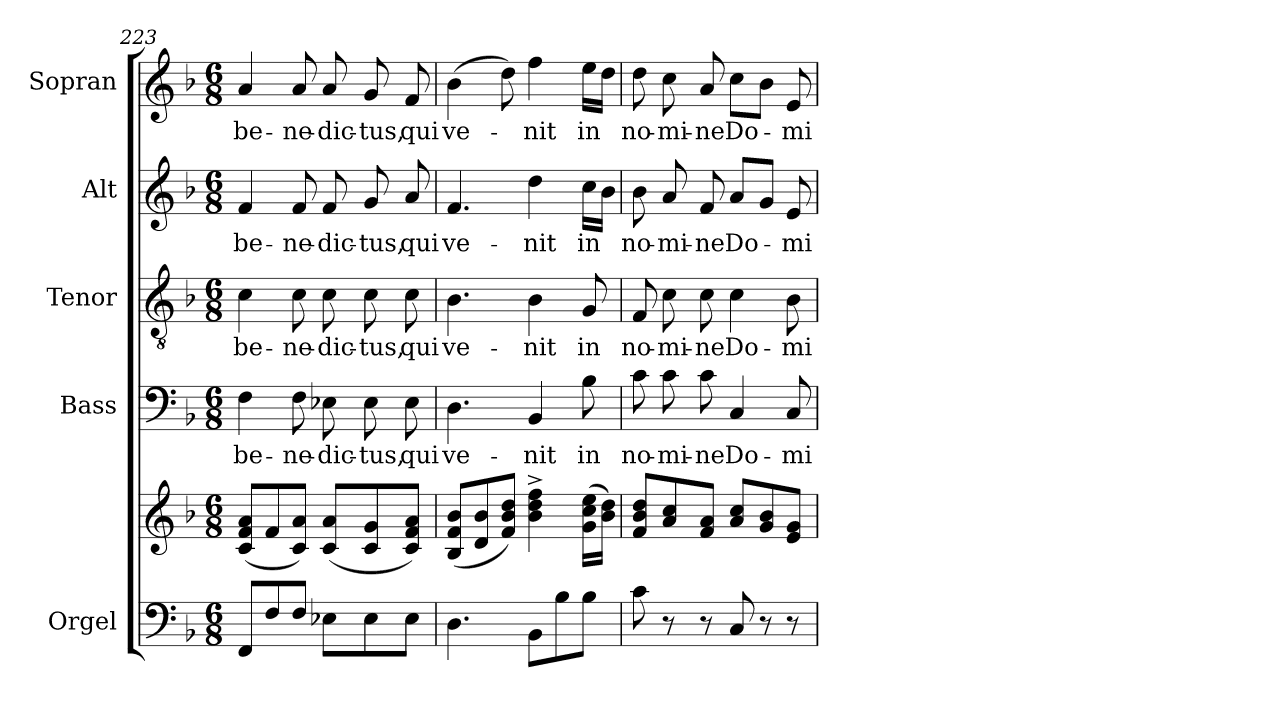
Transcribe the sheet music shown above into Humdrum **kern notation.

**kern	**kern	**kern	**text	**kern	**text	**kern	**text	**kern	**text
*part5	*part5	*part4	*part4	*part3	*part3	*part2	*part2	*part1	*part1
*staff6	*staff5	*staff4	*staff4	*staff3	*staff3	*staff2	*staff2	*staff1	*staff1
*I"Orgel	*	*I"Bass	*	*I"Tenor	*	*I"Alt	*	*I"Sopran	*
*I'Org.	*	*I'B.	*	*I'T.	*	*I'A.	*	*I'S.	*
*clefF4	*clefG2	*clefF4	*	*clefGv2	*	*clefG2	*	*clefG2	*
*k[b-]	*k[b-]	*k[b-]	*	*k[b-]	*	*k[b-]	*	*k[b-]	*
*F:	*F:	*F:	*	*F:	*	*F:	*	*F:	*
*M6/8	*M6/8	*M6/8	*	*M6/8	*	*M6/8	*	*M6/8	*
=223	=223	=223	=223	=223	=223	=223	=223	=223	=223
!	!	!	!LO:LY:b	!	!LO:LY:b	!	!LO:LY:b	!	!LO:LY:b
8FF/L	(<8c/ 8f/ 8a/L	4F\	be-	4c\	be-	4f/	be-	4a/	be-
8F/	8f/	.	.	.	.	.	.	.	.
!	!	!	!LO:LY:b	!	!LO:LY:b	!	!LO:LY:b	!	!LO:LY:b
8F/J	8c/ 8a/J)	8F\	-ne-	8c\	-ne-	8f/	-ne-	8a/	-ne-
!	!	!	!LO:LY:b	!	!LO:LY:b	!	!LO:LY:b	!	!LO:LY:b
8E-X\L	(<8c/ 8a/L	8E-X\	-dic-	8c\	-dic-	8f/	-dic-	8a/	-dic-
!	!	!	!LO:LY:b	!	!LO:LY:b	!	!LO:LY:b	!	!LO:LY:b
8E-\	8c/ 8g/	8E-\	-tus,	8c\	-tus,	8g/	-tus,	8g/	-tus,
!	!	!	!LO:LY:b	!	!LO:LY:b	!	!LO:LY:b	!	!LO:LY:b
8E-\J	8c/ 8f/ 8a/J)	8E-\	qui	8c\	qui	8a/	qui	8f/	qui
!!LO:PB:g=z
=224	=224	=224	=224	=224	=224	=224	=224	=224	=224
!	!	!	!LO:LY:b	!	!LO:LY:b	!	!LO:LY:b	!	!LO:LY:b
4.D\	(<8B-/ 8f/ 8b-/L	4.D\	ve-	4.B-\	ve-	4.f/	ve-	(>4b-\	ve-
.	8d/ 8b-/	.	.	.	.	.	.	.	.
.	8f/ 8b-/ 8dd/J)	.	.	.	.	.	.	8dd\)	.
!	!	!	!LO:LY:b	!	!LO:LY:b	!	!LO:LY:b	!	!LO:LY:b
8BB-\L	4b-\^> 4dd\^> 4ff\^>	4BB-/	-nit	4B-\	-nit	4dd\	-nit	4ff\	-nit
8B-\	.	.	.	.	.	.	.	.	.
!	!	!	!LO:LY:b	!	!LO:LY:b	!	!LO:LY:b	!	!LO:LY:b
8B-\J	(>16g\ 16cc\ 16ee\LL	8B-\	in	8G/	in	16cc\LL	in	16ee\LL	in
.	16b-\ 16dd\JJ)	.	.	.	.	16b-\JJ	.	16dd\JJ	.
=225	=225	=225	=225	=225	=225	=225	=225	=225	=225
!	!	!	!LO:LY:b	!	!LO:LY:b	!	!LO:LY:b	!	!LO:LY:b
8c\	8f/ 8b-/ 8dd/L	8c\	no-	8F/	no-	8b-\	no-	8dd\	no-
!	!	!	!LO:LY:b	!	!LO:LY:b	!	!LO:LY:b	!	!LO:LY:b
8r	8a/ 8cc/	8c\	-mi-	8c\	-mi-	8a/	-mi-	8cc\	-mi-
!	!	!	!LO:LY:b	!	!LO:LY:b	!	!LO:LY:b	!	!LO:LY:b
8r	8f/ 8a/J	8c\	-ne	8c\	-ne	8f/	-ne	8a/	-ne
!	!	!	!LO:LY:b	!	!LO:LY:b	!	!LO:LY:b	!	!LO:LY:b
8C/	8a/ 8cc/L	4C/	Do-	4c\	Do-	8a/L	Do-	8cc\L	Do-
8r	8g/ 8b-/	.	.	.	.	8g/J	.	8b-\J	.
!	!	!	!LO:LY:b	!	!LO:LY:b	!	!LO:LY:b	!	!LO:LY:b
8r	8e/ 8g/J	8C/	-mi-	8B-\	-mi-	8e/	-mi-	8e/	-mi-
=	=	=	=	=	=	=	=	=	=
*-	*-	*-	*-	*-	*-	*-	*-	*-	*-
